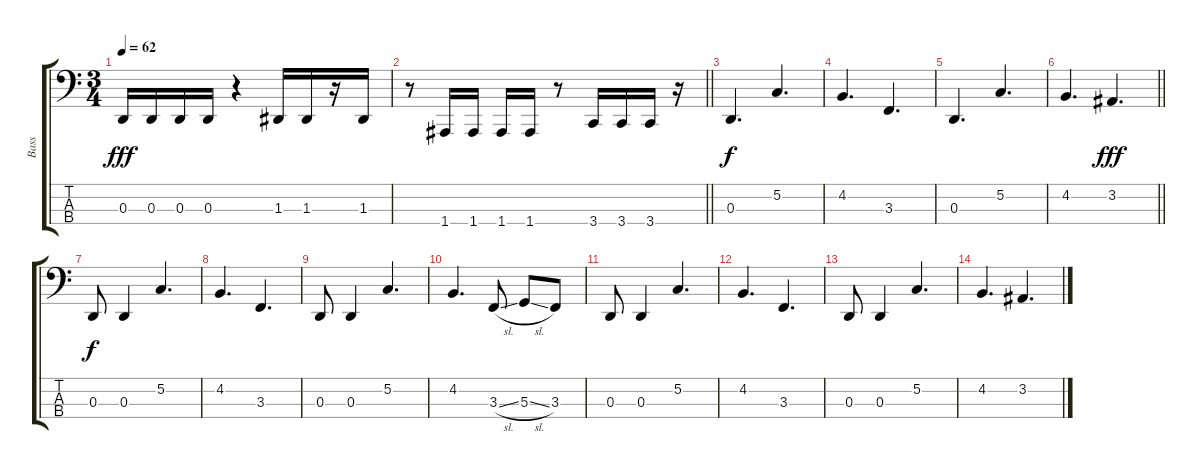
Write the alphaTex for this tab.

\track ("Bass" "Bass") {instrument electricbassfinger}
\staff {score tabs}
\tuning (C2 G1 D1 A0) {hide}
\ts (3 4)
\tempo 62
\clef f4
\ks c
0.3.16{dy fff} 0.3.16 0.3.16 0.3.16 r.4 1.3.16 1.3.16 r.16 1.3.16 |
\barLineRight lightlight
r.8 1.4.16 1.4.16 1.4.16 1.4.16 r.8 3.4.16 3.4.16 3.4.16 r.16 |
0.3.4{d dy f volume 12} 5.2.4{d} |
4.2.4{d} 3.3.4{d} |
0.3.4{d} 5.2.4{d} |
\barLineRight lightlight
4.2.4{d} 3.2.4{d dy fff} |
0.3.8{dy f} 0.3.4 5.2.4{d} |
4.2.4{d} 3.3.4{d} |
0.3.8 0.3.4 5.2.4{d} |
4.2.4{d} 3.3{sl}.8 5.3{sl}.8 3.3.8 |
0.3.8 0.3.4 5.2.4{d} |
4.2.4{d} 3.3.4{d} |
0.3.8 0.3.4 5.2.4{d} |
4.2.4{d} 3.2.4{d}
